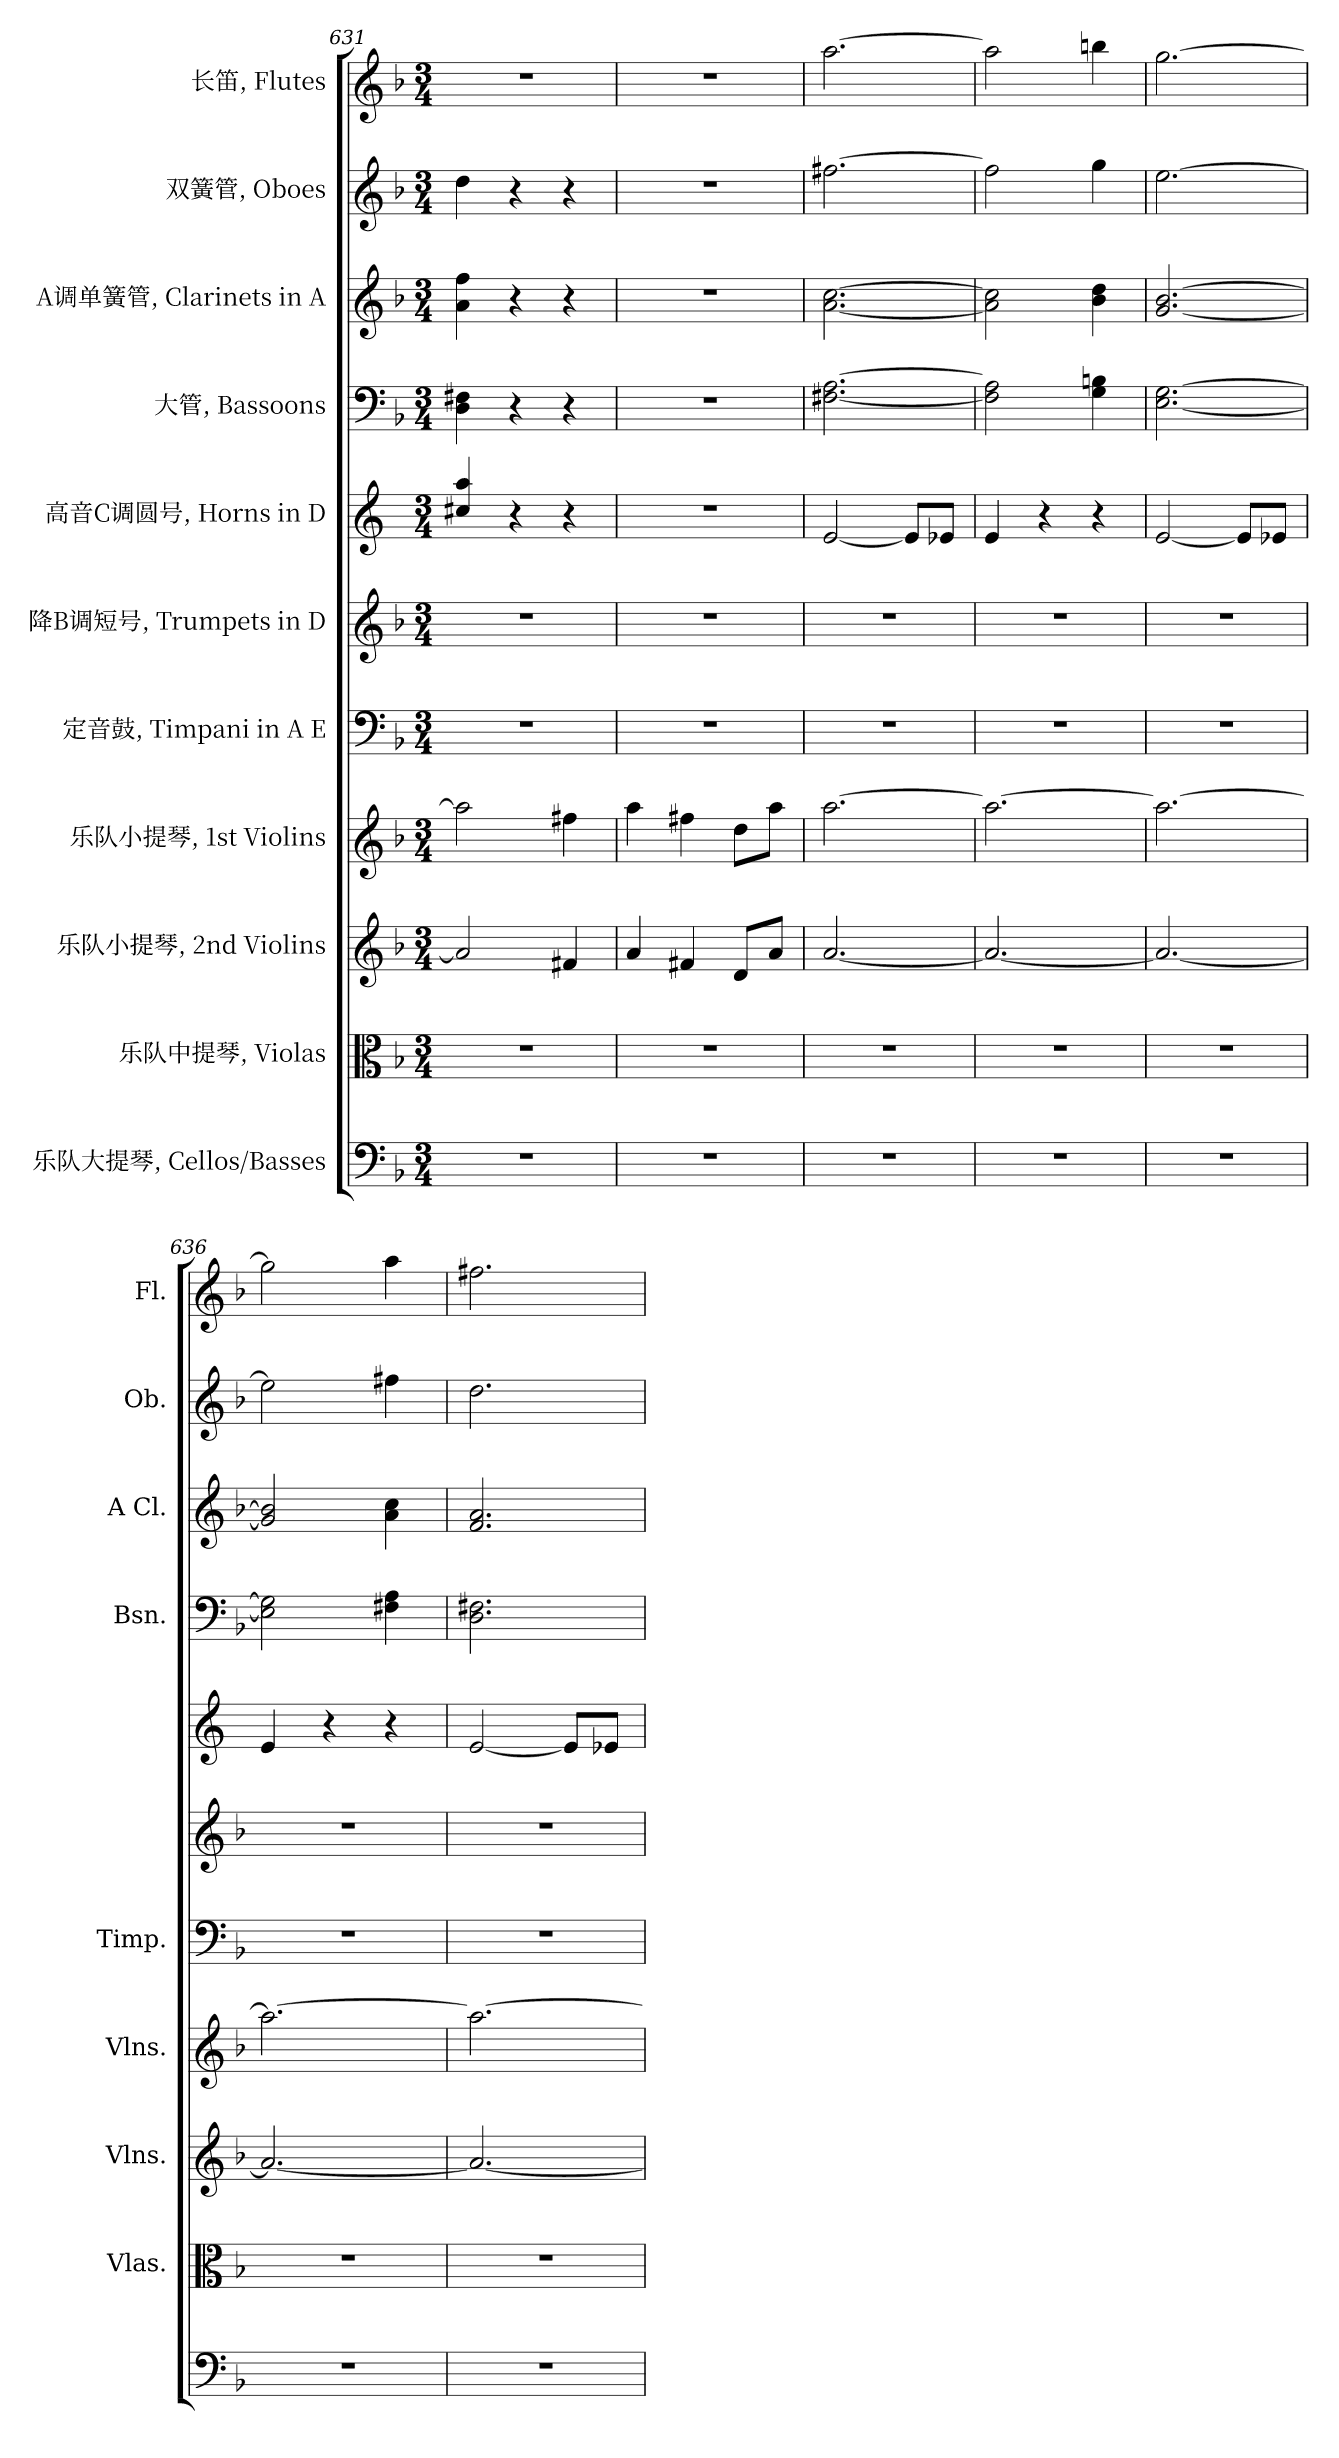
**kern	**kern	**kern	**kern	**kern	**kern	**kern	**kern	**kern	**kern	**kern
*part11	*part10	*part9	*part8	*part7	*part6	*part5	*part4	*part3	*part2	*part1
*staff11	*staff10	*staff9	*staff8	*staff7	*staff6	*staff5	*staff4	*staff3	*staff2	*staff1
*I"乐队大提琴, Cellos/Basses	*I"乐队中提琴, Violas	*I"乐队小提琴, 2nd Violins	*I"乐队小提琴, 1st Violins	*I"定音鼓, Timpani in A E	*I"降B调短号, Trumpets in D	*I"高音C调圆号, Horns in D	*I"大管, Bassoons	*I"A调单簧管, Clarinets in A	*I"双簧管, Oboes	*I"长笛, Flutes
*	*I'Vlas.	*I'Vlns.	*I'Vlns.	*I'Timp.	*	*	*I'Bsn.	*I'A Cl.	*I'Ob.	*I'Fl.
*clefF4	*clefC3	*clefG2	*clefG2	*clefF4	*clefG2	*clefG2	*clefF4	*clefG2	*clefG2	*clefG2
*	*	*	*	*	*ITrd1c2	*ITrd4c7	*	*ITrd2c3	*	*
*k[b-]	*k[b-]	*k[b-]	*k[b-]	*k[b-]	*k[b-e-a-]	*k[b-]	*k[b-]	*k[f#c#]	*k[b-]	*k[b-]
*M3/4	*M3/4	*M3/4	*M3/4	*M3/4	*M3/4	*M3/4	*M3/4	*M3/4	*M3/4	*M3/4
=631	=631	=631	=631	=631	=631	=631	=631	=631	=631	=631
2.r	2.r	2a/]	2aa\]	2.r	2.r	4f#X/ 4dd/	4D\ 4F#X\	4f#\ 4dd\	4dd\	2.r
.	.	.	.	.	.	4r	4r	4r	4r	.
.	.	4f#X/	4ff#X\	.	.	4r	4r	4r	4r	.
=632	=632	=632	=632	=632	=632	=632	=632	=632	=632	=632
2.r	2.r	4a/	4aa\	2.r	2.r	2.r	2.r	2.r	2.r	2.r
.	.	4f#X/	4ff#X\	.	.	.	.	.	.	.
.	.	8d/L	8dd\L	.	.	.	.	.	.	.
.	.	8a/J	8aa\J	.	.	.	.	.	.	.
=633	=633	=633	=633	=633	=633	=633	=633	=633	=633	=633
2.r	2.r	[2.a/	[2.aa\	2.r	2.r	[2A/	[2.F#X\ [2.A\	[2.f#\ [2.a\	[2.ff#X\	[2.aa\
.	.	.	.	.	.	8A/L]	.	.	.	.
.	.	.	.	.	.	8A-X/J	.	.	.	.
!!LO:PB:g=z
=634	=634	=634	=634	=634	=634	=634	=634	=634	=634	=634
2.r	2.r	2.a/_	2.aa\_	2.r	2.r	4A/	2F#\] 2A\]	2f#\] 2a\]	2ff#\]	2aa\]
.	.	.	.	.	.	4r	.	.	.	.
.	.	.	.	.	.	4r	4G\ 4Bn\	4g\ 4b\	4gg\	4bbn\
=635	=635	=635	=635	=635	=635	=635	=635	=635	=635	=635
2.r	2.r	2.a/_	2.aa\_	2.r	2.r	[2A/	[2.E\ [2.G\	[2.e/ [2.g/	[2.ee\	[2.gg\
.	.	.	.	.	.	8A/L]	.	.	.	.
.	.	.	.	.	.	8A-X/J	.	.	.	.
=636	=636	=636	=636	=636	=636	=636	=636	=636	=636	=636
2.r	2.r	2.a/_	2.aa\_	2.r	2.r	4A/	2E\] 2G\]	2e/] 2g/]	2ee\]	2gg\]
.	.	.	.	.	.	4r	.	.	.	.
.	.	.	.	.	.	4r	4F#X\ 4A\	4f#\ 4a\	4ff#X\	4aa\
=637	=637	=637	=637	=637	=637	=637	=637	=637	=637	=637
2.r	2.r	2.a/_	2.aa\_	2.r	2.r	[2A/	2.D\ 2.F#X\	2.d/ 2.f#/	2.dd\	2.ff#X\
.	.	.	.	.	.	8A/L]	.	.	.	.
.	.	.	.	.	.	8A-X/J	.	.	.	.
=	=	=	=	=	=	=	=	=	=	=
*-	*-	*-	*-	*-	*-	*-	*-	*-	*-	*-
